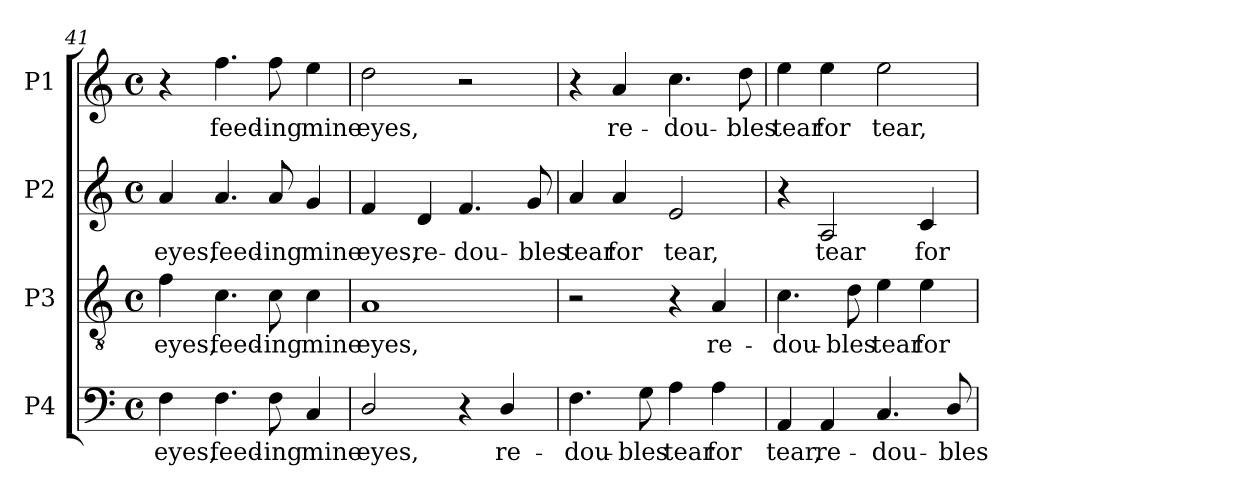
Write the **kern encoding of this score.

**kern	**text	**kern	**text	**kern	**text	**kern	**text
*part4	*part4	*part3	*part3	*part2	*part2	*part1	*part1
*staff4	*staff4	*staff3	*staff3	*staff2	*staff2	*staff1	*staff1
*I"P4	*	*I"P3	*	*I"P2	*	*I"P1	*
*clefF4	*	*clefGv2	*	*clefG2	*	*clefG2	*
*	*	*ITrd7c12	*	*	*	*	*
*k[]	*	*k[]	*	*k[]	*	*k[]	*
*C:	*	*C:	*	*C:	*	*C:	*
*M4/4	*	*M4/4	*	*M4/4	*	*M4/4	*
*met(c)	*	*met(c)	*	*met(c)	*	*met(c)	*
=41	=41	=41	=41	=41	=41	=41	=41
!	!LO:LY:b:color=#000000	!	!	!	!	!	!
!	!	!	!LO:LY:b:color=#000000	!	!	!	!
!	!	!	!	!	!LO:LY:b:color=#000000	!	!
4Fi\	eyes,	4Fi\	eyes,	4ai/	eyes,	4r	.
!	!LO:LY:b:color=#000000	!	!	!	!	!	!
!	!	!	!LO:LY:b:color=#000000	!	!	!	!
!	!	!	!	!	!LO:LY:b:color=#000000	!	!
!	!	!	!	!	!	!	!LO:LY:b:color=#000000
4.Fi\	feed-	4.Ci\	feed-	4.ai/	feed-	4.ffi\	feed-
!	!LO:LY:b:color=#000000	!	!	!	!	!	!
!	!	!	!LO:LY:b:color=#000000	!	!	!	!
!	!	!	!	!	!LO:LY:b:color=#000000	!	!
!	!	!	!	!	!	!	!LO:LY:b:color=#000000
8Fi\	-ing	8Ci\	-ing	8ai/	-ing	8ffi\	-ing
!	!LO:LY:b:color=#000000	!	!	!	!	!	!
!	!	!	!LO:LY:b:color=#000000	!	!	!	!
!	!	!	!	!	!LO:LY:b:color=#000000	!	!
!	!	!	!	!	!	!	!LO:LY:b:color=#000000
4Ci/	mine	4Ci\	mine	4gi/	mine	4eei\	mine
=42	=42	=42	=42	=42	=42	=42	=42
!	!LO:LY:b:color=#000000	!	!	!	!	!	!
!	!	!	!LO:LY:b:color=#000000	!	!	!	!
!	!	!	!	!	!LO:LY:b:color=#000000	!	!
!	!	!	!	!	!	!	!LO:LY:b:color=#000000
2Di/	eyes,	1AAi	eyes,	4fi/	eyes,	2ddi\	eyes,
!	!	!	!	!	!LO:LY:b:color=#000000	!	!
.	.	.	.	4di/	re-	.	.
!	!	!	!	!	!LO:LY:b:color=#000000	!	!
4r	.	.	.	4.fi/	-dou-	2r	.
!	!LO:LY:b:color=#000000	!	!	!	!	!	!
4Di/	re-	.	.	.	.	.	.
!	!	!	!	!	!LO:LY:b:color=#000000	!	!
.	.	.	.	8gi/	-bles	.	.
!!LO:PB:g=z
=43	=43	=43	=43	=43	=43	=43	=43
!	!LO:LY:b:color=#000000	!	!	!	!	!	!
!	!	!	!	!	!LO:LY:b:color=#000000	!	!
4.Fi\	-dou-	2r	.	4ai/	tear	4r	.
!	!	!	!	!	!LO:LY:b:color=#000000	!	!
!	!	!	!	!	!	!	!LO:LY:b:color=#000000
.	.	.	.	4ai/	for	4ai/	re-
!	!LO:LY:b:color=#000000	!	!	!	!	!	!
8Gi\	-bles	.	.	.	.	.	.
!	!LO:LY:b:color=#000000	!	!	!	!	!	!
!	!	!	!	!	!LO:LY:b:color=#000000	!	!
!	!	!	!	!	!	!	!LO:LY:b:color=#000000
4Ai\	tear	4r	.	2ei/	tear,	4.cci\	-dou-
!	!LO:LY:b:color=#000000	!	!	!	!	!	!
!	!	!	!LO:LY:b:color=#000000	!	!	!	!
4Ai\	for	4AAi/	re-	.	.	.	.
!	!	!	!	!	!	!	!LO:LY:b:color=#000000
.	.	.	.	.	.	8ddi\	-bles
=44	=44	=44	=44	=44	=44	=44	=44
!	!LO:LY:b:color=#000000	!	!	!	!	!	!
!	!	!	!LO:LY:b:color=#000000	!	!	!	!
!	!	!	!	!	!	!	!LO:LY:b:color=#000000
4AAi/	tear,	4.Ci\	-dou-	4r	.	4eei\	tear
!	!LO:LY:b:color=#000000	!	!	!	!	!	!
!	!	!	!	!	!LO:LY:b:color=#000000	!	!
!	!	!	!	!	!	!	!LO:LY:b:color=#000000
4AAi/	re-	.	.	2Ai/	tear	4eei\	for
!	!	!	!LO:LY:b:color=#000000	!	!	!	!
.	.	8Di\	-bles	.	.	.	.
!	!LO:LY:b:color=#000000	!	!	!	!	!	!
!	!	!	!LO:LY:b:color=#000000	!	!	!	!
!	!	!	!	!	!	!	!LO:LY:b:color=#000000
4.Ci/	-dou-	4Ei\	tear	.	.	2eei\	tear,
!	!	!	!LO:LY:b:color=#000000	!	!	!	!
!	!	!	!	!	!LO:LY:b:color=#000000	!	!
.	.	4Ei\	for	4ci/	for	.	.
!	!LO:LY:b:color=#000000	!	!	!	!	!	!
8Di/	-bles	.	.	.	.	.	.
=	=	=	=	=	=	=	=
*-	*-	*-	*-	*-	*-	*-	*-
